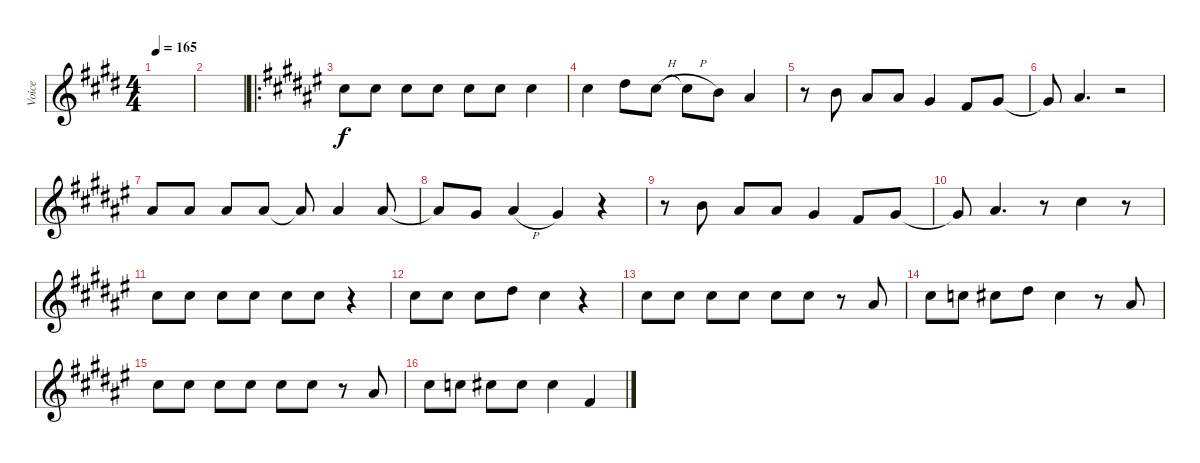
\track ("Voice" "Voice") {instrument acousticguitarsteel}
\staff {score}
\tuning (E4 B3 G3 D3 A2 E2) {hide}
\ts (4 4)
\tempo 165
\clef g2
\ks e
|
|
\ro
\ks f#
2.2.8{dy f} 2.2.8 2.2.8 2.2.8 2.2.8 2.2.8 2.2.4 |
2.2.4 4.2.8 2.2{h}.8 2.2{h t}.8 0.2.8 3.3.4 |
r.8 0.2.8 8.4.8 3.3.8 1.3.4 4.4.8 1.3.8 |
1.3{t}.8 3.3.4{d} r.2 |
3.3.8 3.3.8 3.3.8 3.3.8 3.3{t}.8 3.3.4 3.3.8 |
3.3{t}.8 1.3.8 3.3{h}.4 1.3.4 r.4 |
r.8 0.2.8 3.3.8 3.3.8 1.3.4 4.4.8 1.3.8 |
1.3{t}.8 3.3.4{d} r.8 2.2.4 r.8 |
2.2.8 2.2.8 2.2.8 2.2.8 2.2.8 2.2.8 r.4 |
2.2.8 2.2.8 2.2.8 4.2.8 2.2.4 r.4 |
2.2.8 2.2.8 2.2.8 2.2.8 2.2.8 2.2.8 r.8 3.3.8 |
2.2.8 1.2.8 2.2.8 4.2.8 2.2.4 r.8 3.3.8 |
2.2.8 2.2.8 2.2.8 2.2.8 2.2.8 2.2.8 r.8 3.3.8 |
2.2.8 1.2.8 2.2.8 2.2.8 2.2.4 4.4.4
